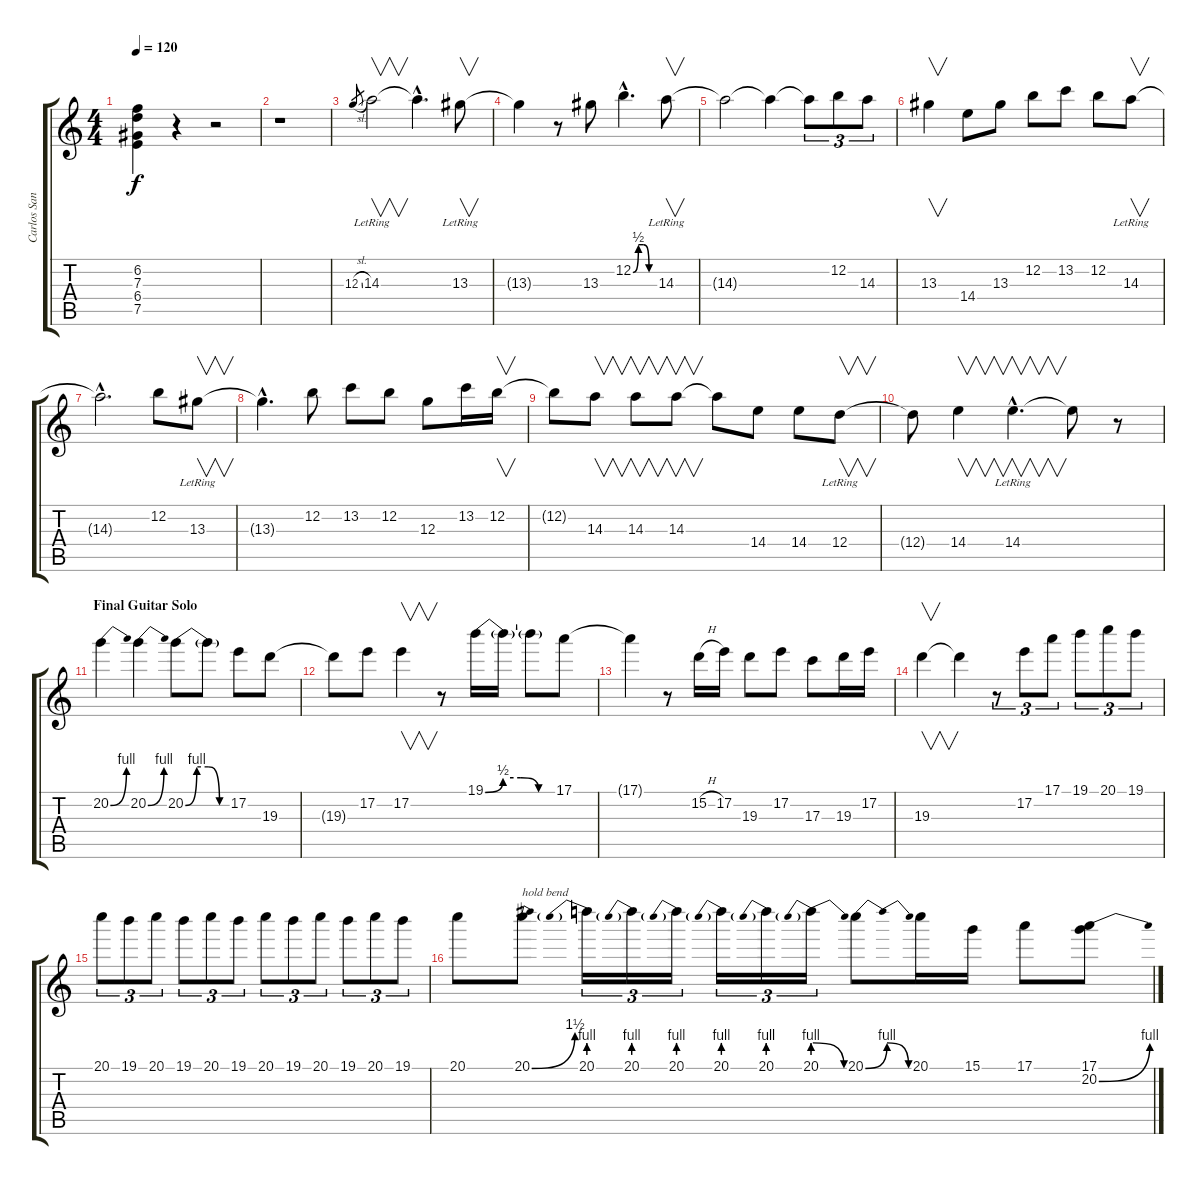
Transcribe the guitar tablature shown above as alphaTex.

\track ("Carlos Santana" "Carlos San") {instrument overdrivenguitar}
\staff {score tabs}
\tuning (E4 B3 G3 D3 A2 E2) {hide}
\ts (4 4)
\tempo 120
\clef g2
\ks c
(6.2{t} 7.3{t} 6.4{t} 7.5{t}).4{dy f} r.4 r.2 |
r.1 |
12.3{sl}.8{gr} 14.3{lr}.2{v} 14.3{hac t}.4{d} 13.3{lr}.8{v} |
13.3{t}.4 r.8 13.3.8 12.2{be (custom 0 0 15 2 30 2 45 0 60 0) hac}.4{d} 14.3{lr}.8{v} |
14.3{t}.2 14.3{t}.4 14.3{t}.8{tu (3 2)} 12.2.8{tu (3 2)} 14.3.8{tu (3 2)} |
13.3.4{v} 14.4.8 13.3.8 12.2.8 13.2.8 12.2.8 14.3{lr}.8{v} |
14.3{hac t}.2{d} 12.2.8 13.3{lr}.8{v} |
13.3{hac t}.4{d} 12.2.8 13.2.8 12.2.8 12.3.8 13.2.16 12.2.16{v} |
12.2{t}.8 14.3.8{v} 14.3.8{v} 14.3.8{v} 14.3{t}.8 14.4.8 14.4.8 12.4{lr}.8{v} |
12.4{t}.8 14.4.4{v} 14.4{hac lr}.4{v d} 14.4{t}.8 r.8 |
\section ("" "Final Guitar Solo")
20.2{be (bend 0 0 60 4)}.4 20.2{be (bend 0 0 60 4)}.4 20.2{be (custom 0 0 15 4 30 4 45 0 60 0)}.8 20.2{t}.8 17.2.8 19.3.8 |
19.3{t}.8 17.2.8 17.2.4{v} r.8 19.1{be (custom 0 0 15 2 30 2 45 0 60 0)}.16 19.1{t}.16 19.1{t}.8 17.1.8 |
17.1{t}.4 r.8 15.2{h}.16 17.2.16 19.3.8 17.2.8 17.3.8 19.3.16 17.2.16 |
19.3.4{v} 19.3{t}.4 r.8{tu (3 2)} 17.2.8{tu (3 2)} 17.1.8{tu (3 2)} 19.1.8{tu (3 2)} 20.1.8{tu (3 2)} 19.1.8{tu (3 2)} |
20.1.8{tu (3 2)} 19.1.8{tu (3 2)} 20.1.8{tu (3 2)} 19.1.8{tu (3 2)} 20.1.8{tu (3 2)} 19.1.8{tu (3 2)} 20.1.8{tu (3 2)} 19.1.8{tu (3 2)} 20.1.8{tu (3 2)} 19.1.8{tu (3 2)} 20.1.8{tu (3 2)} 19.1.8{tu (3 2)} |
20.1.8 20.1{be (bend 0 0 60 6)}.8{txt "hold bend"} 20.1{be (prebend 0 4 60 4)}.16{tu (3 2)} 20.1{be (prebend 0 4 60 4)}.16{tu (3 2)} 20.1{be (prebend 0 4 60 4)}.16{tu (3 2)} 20.1{be (prebend 0 4 60 4)}.16{tu (3 2)} 20.1{be (prebend 0 4 60 4)}.16{tu (3 2)} 20.1{be (prebendrelease 0 4 60 0)}.16{tu (3 2)} 20.1{be (bendrelease 0 0 20 4 50 4 60 0)}.8 20.1.16 15.1.16 17.1.8 (17.1 20.2{be (bend 0 0 60 4)}).8
